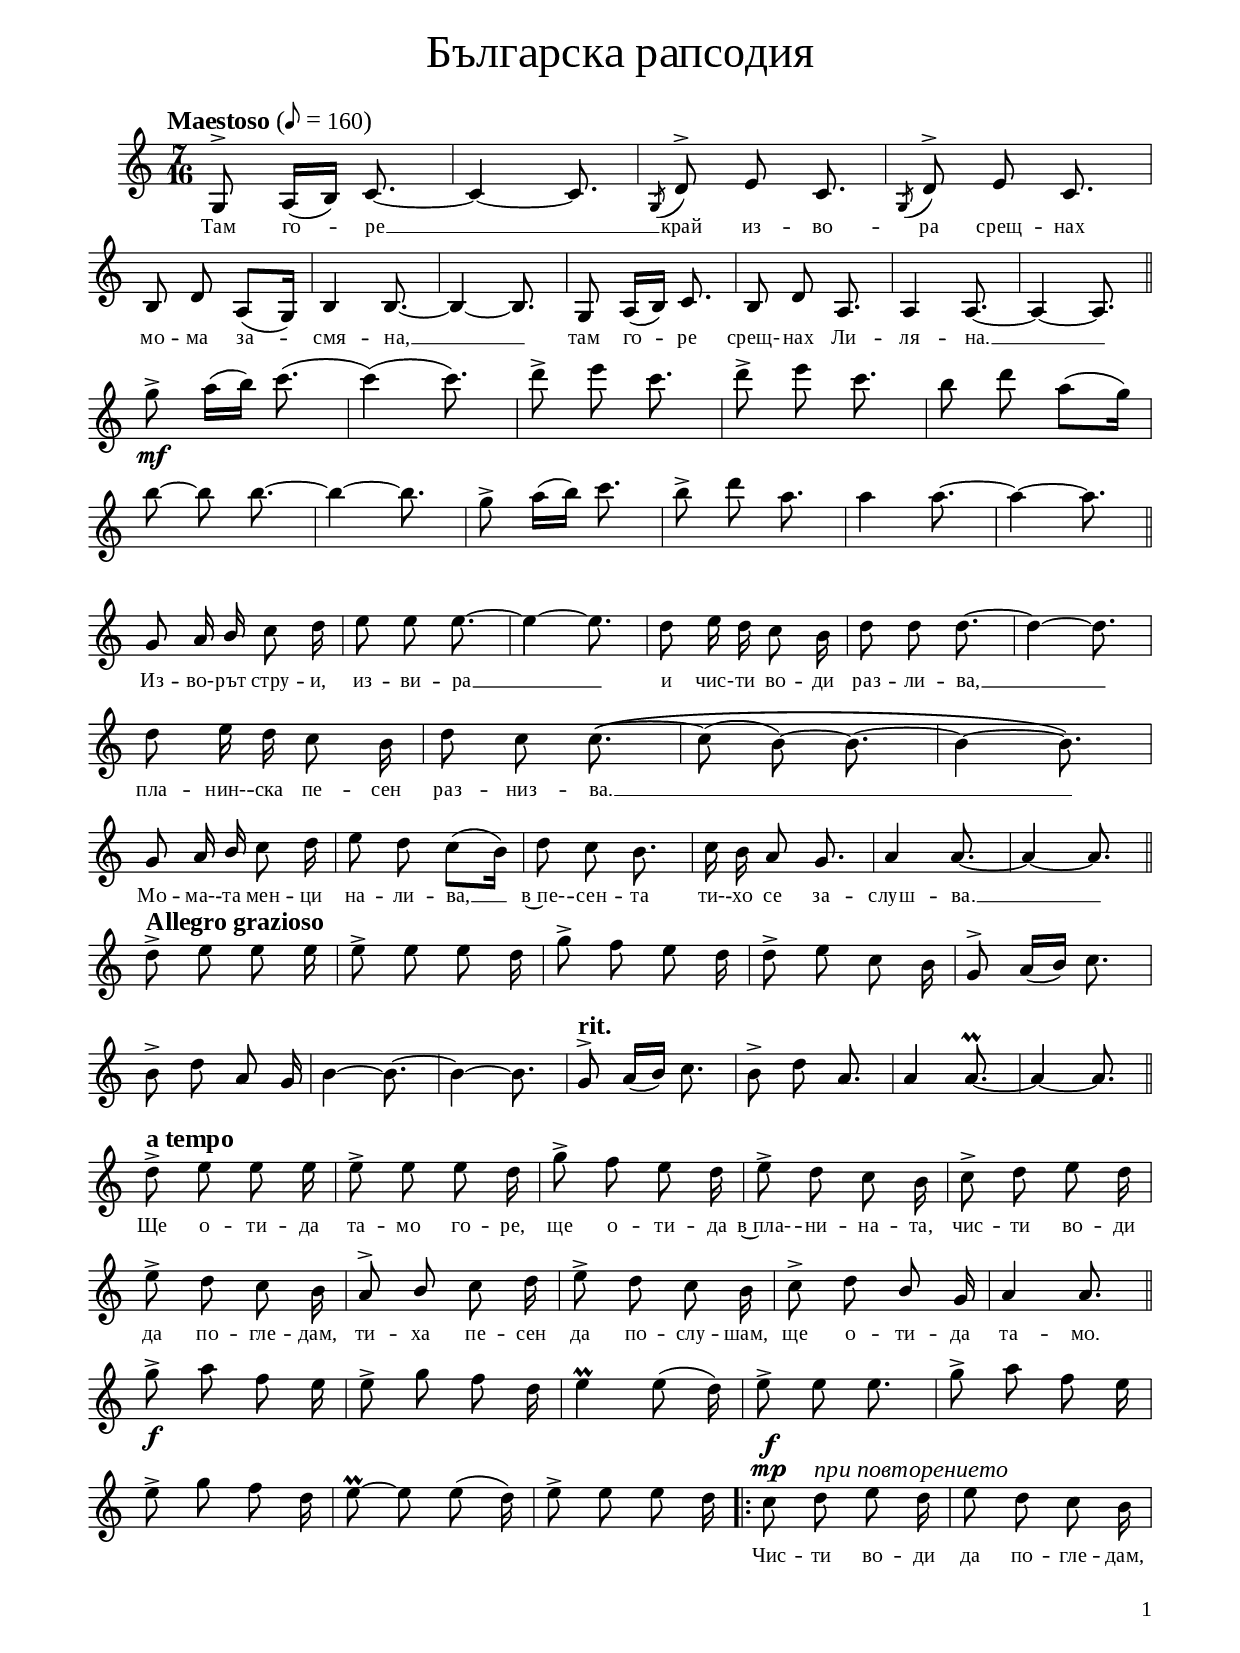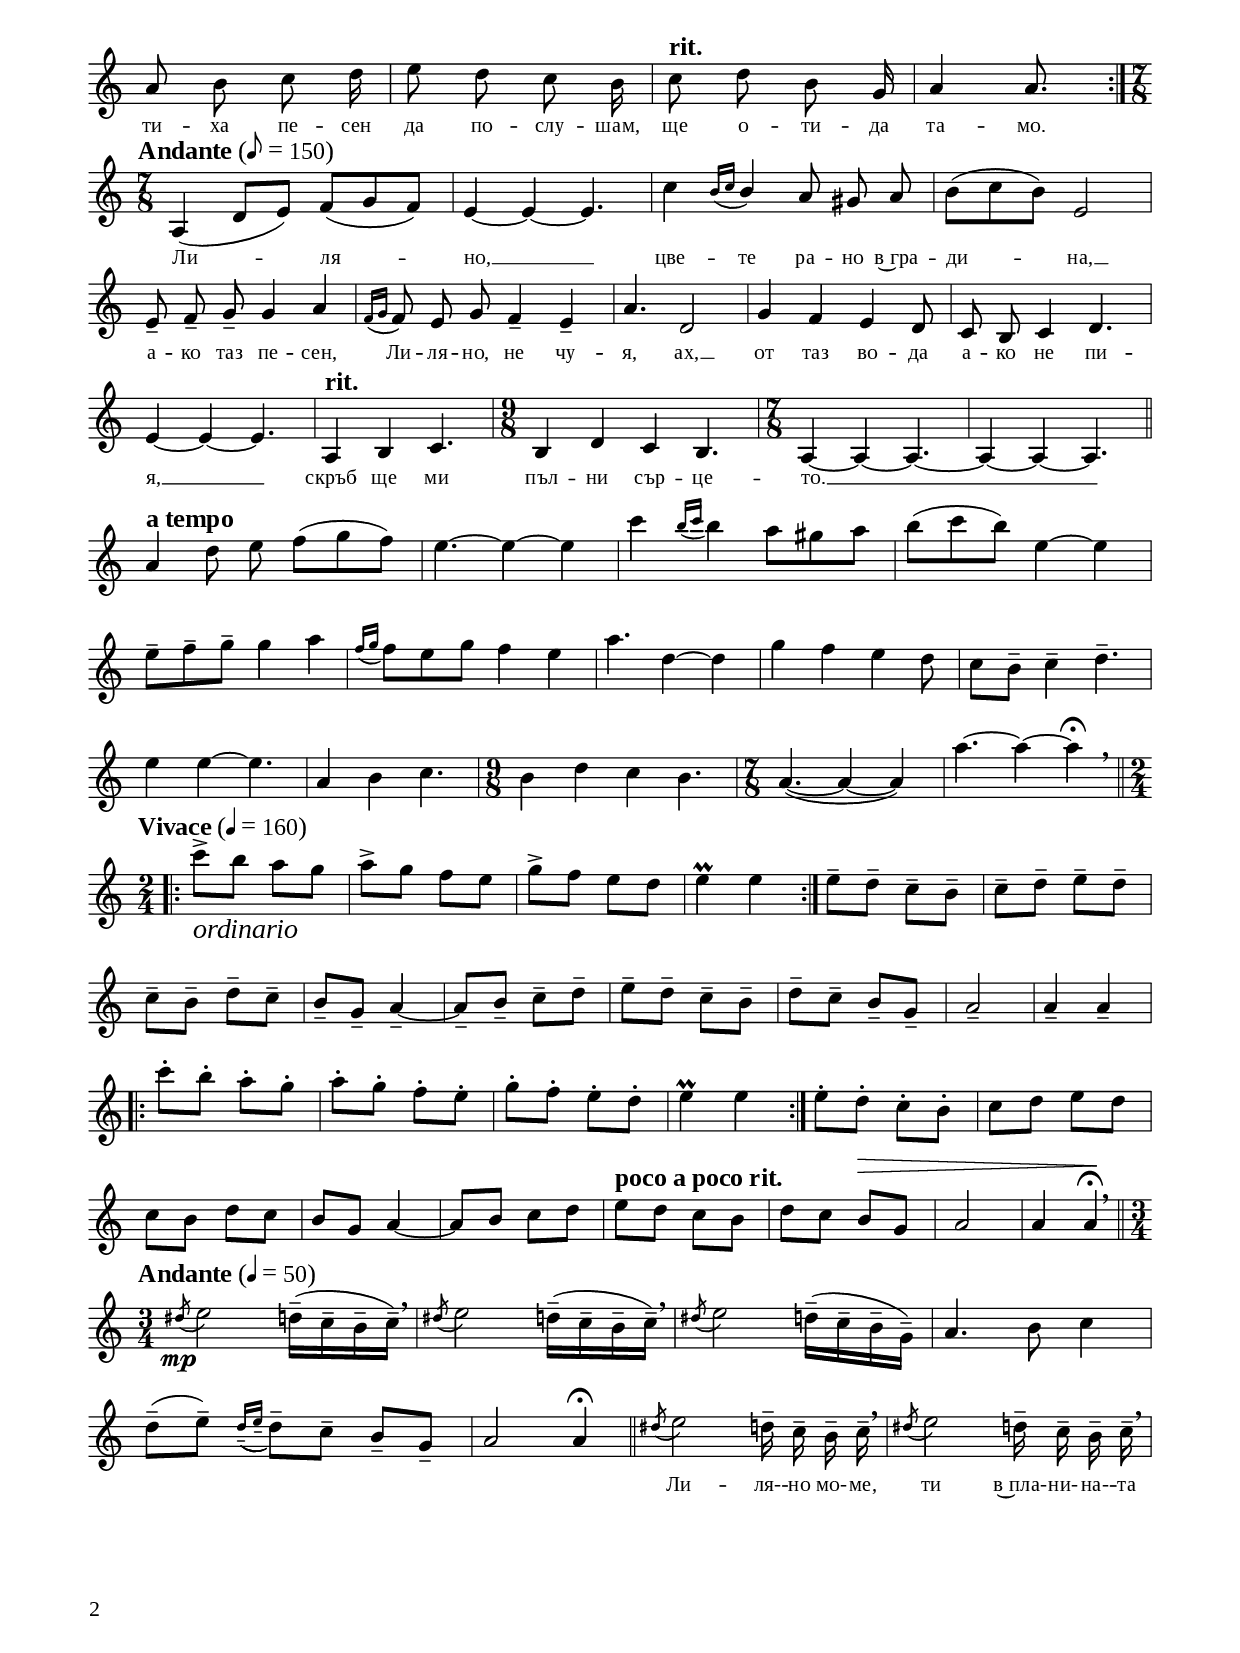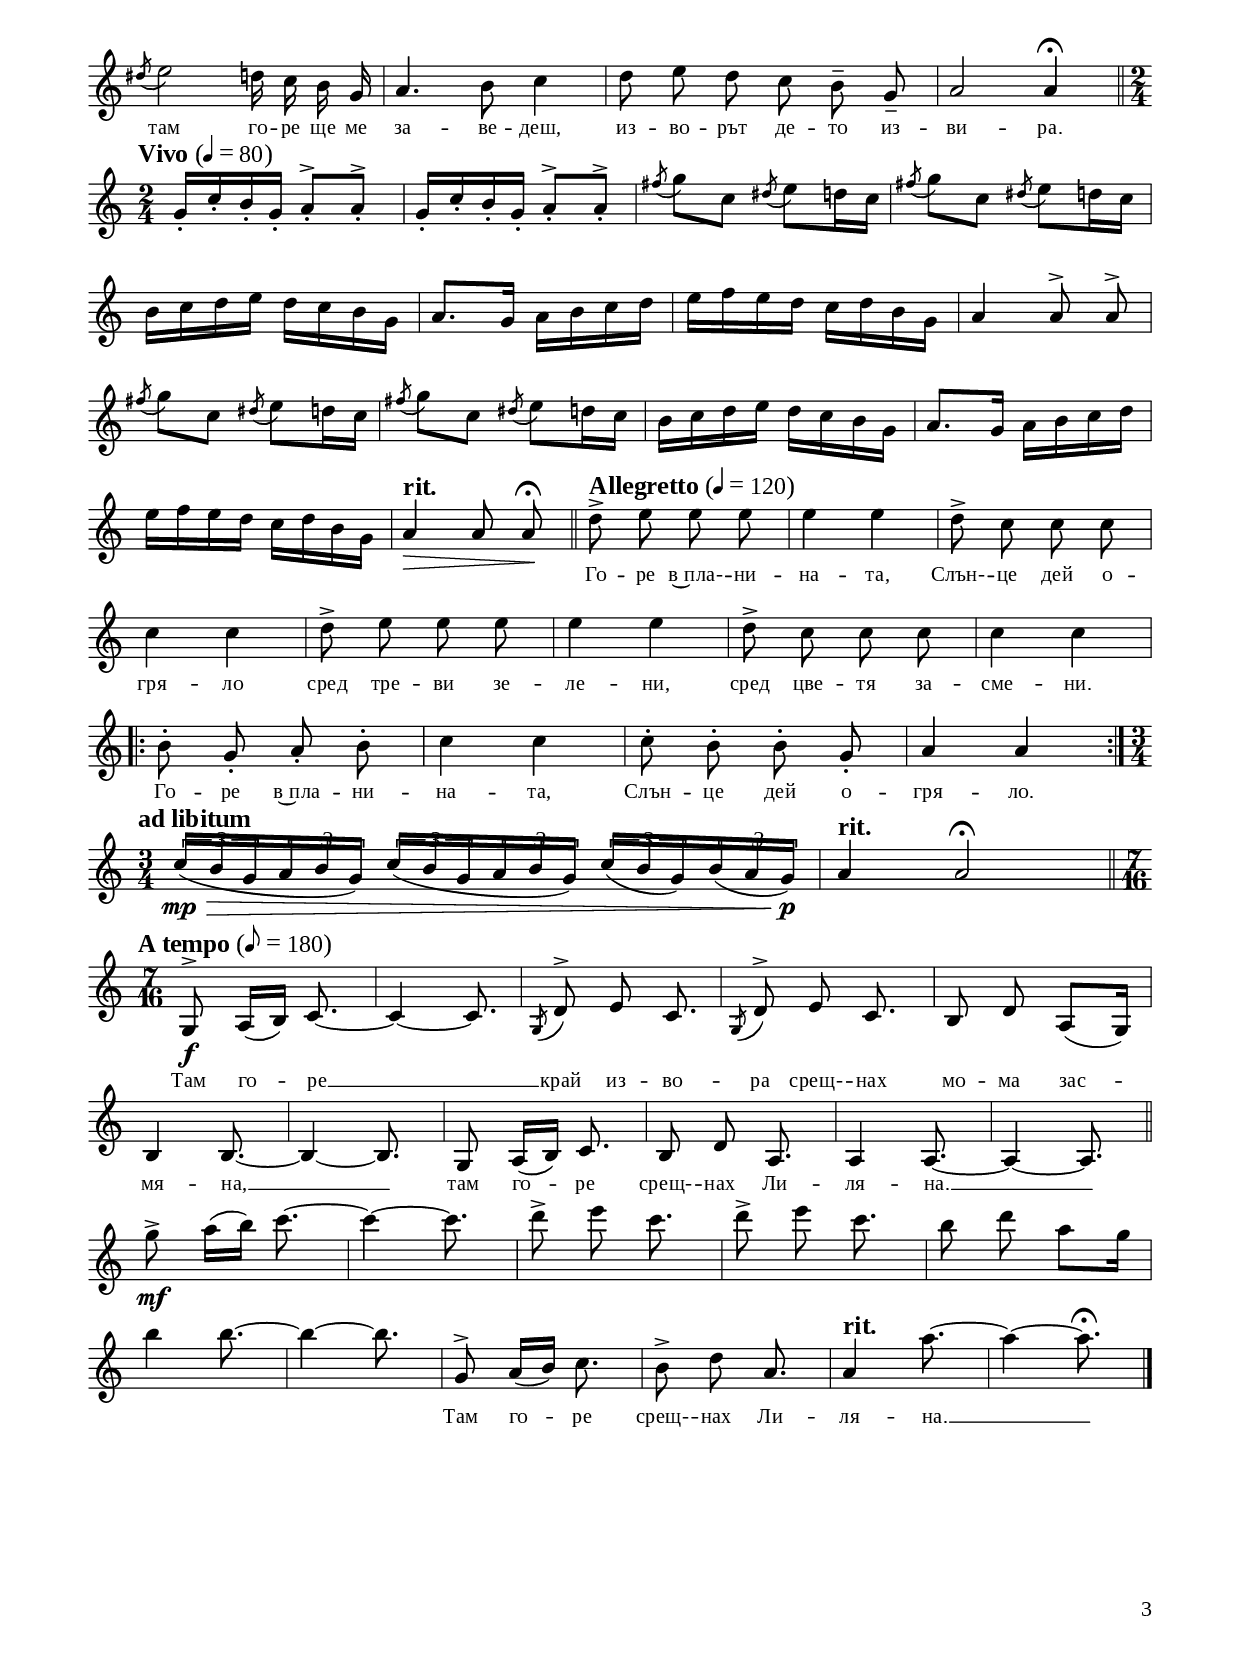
\version "2.24.4"

\include "include/globals.ily"

\bookpart {
  \label #'ref146
  \tocItem \markup "Българска рапсодия"
  \paper {
    print-all-headers = ##t
    print-page-number = ##t
    print-first-page-number = ##t

    % put page numbers on the bottom
    oddHeaderMarkup = \markup ""
    evenHeaderMarkup = \markup ""
    oddFooterMarkup = \markup
    \fill-line {
      ""
      \if \should-print-page-number \fromproperty #'page:page-number-string
    }
    evenFooterMarkup = \markup
    \fill-line {
      \if \should-print-page-number \fromproperty #'page:page-number-string
      ""
    }

    left-margin = 1.5\cm
    right-margin = 1.5\cm
    top-margin = 1.6\cm
    bottom-margin = 1.2\cm
    ragged-bottom = ##t % do not spread the staves to fill the whole vertical space

    % change distance between staves
    system-system-spacing =
    #'((basic-distance . 11)
       (minimum-distance . 6)
       (padding . 1)
       (stretchability . 12))
  }
  \score {
    \include "include/score-layout.ily"

    \new Voice \relative c' {
      \clef treble
      \key c \major
      \time 7/16
      \tempoFunc "Maestoso" 8 "160"
      \autoBeamOff
      g8^\accent a16([b]) c8. ~ | \noBreak
      c4 ~ c8. | \noBreak
      \acciaccatura {g8} d'^\accent e c8. | \noBreak
      \acciaccatura {g8} d'^\accent e c8. | \break
      b8 d a([g16]) | \noBreak

      b4 b8. ~| b4 ~ b8. | \noBreak
      g8 a16([b]) c8. | \noBreak
      b8 d a8. | \noBreak
      a4 a8. ~ | a4 ~ a8. | \bar "||" \break

      g''8\accent_\mf a16[(b)] c8.( | \noBreak
      c4)(c8.) | \noBreak
      d8\accent e c8. | \noBreak
      d8\accent e c8. | \noBreak
      b8 d a([g16]) | \break
      b8 ~ b8 b8. ~ | \noBreak
      b4 ~ b8. | \noBreak
      g8 \accent a16 ([b]) c8. | \noBreak
      b8\accent d a8. | \noBreak
      a4 a8. ~ | \noBreak
      a4 ~ a8. | \bar "||" \break

      g,8 a16 \stemUp b \stemNeutral c8 d16 | \noBreak
      e8 e e8. ~ | \noBreak
      e4 ~ e8. | \noBreak
      d8 e16 d16 c8 b16 | \noBreak
      d8 d d8. ~ | \noBreak

      d4 ~ d8. | \break

      d8 e16 d16 c8 b16 | \noBreak
      d8 c8  c8. ~ \( |\noBreak
      c8 ( b) ~ b8. ~ | \noBreak
      b4 ~ b8. \) | \break
      g8 a16 \stemUp b \stemNeutral c8 d16 | \noBreak
      e8 d c8([b16]) | \noBreak

      d8 c b8. | \noBreak
      c16 b a8 g8. | \noBreak
      a4 a8. ~| \noBreak
      a4 ~ a8. | \bar "||" \break
      \tempo "Allegro grazioso" d8^\accent e e e16 | \noBreak
      e8^\accent e e d16 | \noBreak

      g8^\accent f e d16 | \noBreak
      d8^\accent e c b16 | \noBreak
      g8^\accent a16([b]) c8. | \break
      b8^\accent d a g16 | \noBreak
      b4~ b8. ~ | \noBreak
      b4 ~ b8. | \noBreak
      \tempo "rit." g8^\accent a16([b]) c8. | \noBreak

      b8^\accent d a8. | \noBreak
      a4 a8.\prall ~ | \noBreak
      a4 ~ a8. | \bar "||" \break
      \tempo "a tempo" d8\accent e e e16 | \noBreak
      e8\accent e e d16 | \noBreak
      g8\accent f e d16 | \noBreak

      e8\accent d c b16 | \noBreak
      c8\accent d e d16 | \break
      e8\accent d c b16 | \noBreak
      a8^\accent \stemUp b \stemNeutral c d16 | \noBreak

      e8\accent d c b16 | \noBreak
      c8\accent d \stemUp b \stemNeutral g16 | \noBreak
      a4 a8. | \bar "||"  \break
      g'8\f^\accent a f e16 | \noBreak
      e8^\accent g f d16 | \noBreak

      e4 \prall e8 (d16) | \noBreak
      e8^\accent e e8. | \noBreak
      g8^\accent a f e16 | \break
      e8^\accent g f d16 | \noBreak
      e8\prall~ e8 e8 (d16) | \noBreak
      e8^\accent e e d16  |  \noBreak

      \bar ".|:"
      c8 ^\markup{ \dynamic f } ^\mp d^\markup{ \large \italic{при повторението} } e d16 | \noBreak
      e8 d c b16 | \break
      a8 b c d16 | \noBreak
      e8 d c b16 | \noBreak
      \tempo "rit." c8 d b g16 | \noBreak
      a4 a8. | \break \bar ":|."

      \time 7/8  \tempoFunc "Andante" 8 "150" a,4 (d8[e]) f8([ g f]) | e4 ~ e4 ~ e4. | \noBreak

      c'4 \acciaccatura{ b16[c] } \stemUp b4 \stemNeutral a8 gis a8 |  b8([c b])  e,2 | \break

      e8\tenuto f\tenuto g\tenuto  g4 a4 |  \noBreak

      \acciaccatura {f16[g]}  f8 e g  f4\tenuto e4\tenuto | \noBreak
      a4. d,2 | g4 f e d8 |   c b c4 d4. | \break e4 ~ e4 ~ e4. | \noBreak

      \tempo "rit." a,4 b c4. | \time 9/8 b4 d c b4. | \noBreak
      \time 7/8
      a4 ~ a4 ~ a4. ~ | a4 ~ a4 ~ a4. | \bar "||"  \break
      \tempo "a tempo" a'4  d8 e  f([ g f]) | e4. ~ e4 ~ e4 |  \noBreak

      c'4 \acciaccatura{ b16[c] } b4 a8 [gis  a] | b8 ( [c8 b]) e,4 ~ e4 | \break


      e8\tenuto[f\tenuto g\tenuto] g4 a4 | \noBreak
      \acciaccatura { f16[g] } f8[e g] f4 e | \noBreak

      a4. d,4 ~ d4 | \noBreak
      g4 f e d8 | \noBreak

      c [b\tenuto] c4\tenuto d4.\tenuto| \break e4 e4 ~ e4. |
      a,4 b c4. | \time 9/8 b4 d c b4. | \noBreak
      \time 7/8 a4.~ ( a4 ~ a4) | a'4. ~ a4 ~ a4 \fermata \breathe | \bar "|" \time 2/4 \break    \bar ".|:-||"

      \tempoFunc "Vivace" 4 "160"  c8_\markup{ \huge \italic {ordinario} }\accent[b] a[g] | \noBreak
      a\accent[g] f[e] | \noBreak
      g\accent[f] e[d] | \noBreak
      e4\prall e | \noBreak \bar ":|."

      e8\tenuto[d]\tenuto c\tenuto[b]\tenuto | \noBreak
      c\tenuto[d]\tenuto e\tenuto[d]\tenuto | \break

      c\tenuto[b]\tenuto d\tenuto[c]\tenuto | \noBreak
      b\tenuto[g]\tenuto a4\tenuto~ | \noBreak
      a8\tenuto[b]\tenuto c\tenuto[d]\tenuto | \noBreak
      e\tenuto[d]\tenuto c\tenuto[b]\tenuto | \noBreak
      d\tenuto[c]\tenuto b\tenuto[g]\tenuto | \noBreak
      a2\tenuto | \noBreak
      a4\tenuto a\tenuto | \break \bar ".|:-|"


      c'8\staccato[b]\staccato a\staccato[g]\staccato | \noBreak
      a\staccato[g]\staccato f\staccato[e]\staccato | \noBreak
      g\staccato[f]\staccato e\staccato[d]\staccato | \noBreak
      e4\prall e | \noBreak  \bar ":|."

      e8\staccato[d]\staccato c\staccato[b]\staccato | \noBreak
      c[d] e[d] | \break

      c[b] d[c] | \noBreak
      b[g] a4~ | \noBreak
      a8[b] c[d] | \noBreak
      \tempo "poco a poco rit." e [d] c[b] | \noBreak
      d [c]  b^\>[g]  | \noBreak
      a2 | \noBreak
      a4 a \! \fermata \breathe | \bar "||" \time 3/4 \break

      \tempoFunc "Andante" 4 "50" \acciaccatura { dis8\mp } e2 d16\tenuto([c\tenuto b\tenuto c\tenuto]) \breathe | \noBreak
      \acciaccatura { dis8 } e2 d16\tenuto([c\tenuto  b\tenuto  c\tenuto]) \breathe | \noBreak
      \acciaccatura { dis8 } e2 d16\tenuto([c\tenuto b\tenuto g\tenuto]) | \noBreak
      a4. b8 c4 \break

      d8\tenuto([e\tenuto]) \acciaccatura { d16\tenuto([e\tenuto] } d8\tenuto)[c\tenuto] b\tenuto [g\tenuto] | \noBreak
      a2 a4 \fermata \bar "||" \noBreak
      \acciaccatura { dis8 } e2 d16\tenuto c\tenuto b\tenuto c\tenuto \breathe | \noBreak
      \acciaccatura { dis8 } e2 d16\tenuto c\tenuto b\tenuto c\tenuto  \breathe | \break

      \acciaccatura { dis8 } e2 d16 c b g | \noBreak
      a4. b8 c4 | \noBreak
      d8 e d c b\tenuto g\tenuto | \noBreak
      a2 a4 \fermata | \noBreak \bar "||" \time 2/4 \break

      \tempoFunc "Vivo" 4 "80" g16_\staccato[c_\staccato b_\staccato g_\staccato] a8_\staccato ^\accent[a_\staccato ^\accent] | \noBreak
      g16_\staccato[c_\staccato b_\staccato g_\staccato] a8_\staccato^\accent[a_\staccato^\accent] | \noBreak
      \acciaccatura { fis'8 } g[c,] \acciaccatura { dis } e[d16 c] | \noBreak
      \acciaccatura { fis8 } g[c,] \acciaccatura { dis } e[d16 c] | \break

      b16[c d e] d[c b g] | \noBreak
      a8.[g16] a[b c d] | \noBreak
      e[f e d] c[d b g] | \noBreak
      a4 a8^\accent a^\accent \break

      \acciaccatura { fis'8 } g[c,] \acciaccatura { dis } e[d16 c] | \noBreak
      \acciaccatura { fis8 } g[c,] \acciaccatura { dis } e[d16 c] | \noBreak
      b[c d e] d[c b g] | \noBreak
      a8.[g16] a[b c d] | \break

      e[f e d] c[d b g] | \noBreak
      \tempo "rit." a4\>  a8 a \!  \fermata | \bar "||" \noBreak
      \tempoFunc "Allegretto" 4 "120" d^\accent e e e | \noBreak
      e4 e | \noBreak
      d8^\accent c c c | \break

      c4 c | \noBreak
      d8^\accent e e e | \noBreak
      e4 e | \noBreak
      d8^\accent c c c | \noBreak
      c4 c | \break \bar ".|:-|"
      b8^\staccato g_\staccato a_\staccato b^\staccato | \noBreak
      c4 c | \noBreak
      c8^\staccato b^\staccato b^\staccato g_\staccato | \noBreak
      a4 a |
      \time 3/4 \break \bar ":|."

      \override TupletBracket.positions = #'(3 . 3)
      \tempo "ad libitum"
      \tuplet 3/2 8 { c16\>\mp([b g a b g]) c16([b g a b g]) c16([b g) b(a g\!\p])  } | \noBreak
      \tempo"rit." a4 a2 \fermata | \bar "||" \time 7/16 \break

      \tempoFunc "A tempo" 8 "180" g,8\f^\accent a16([b]) c8.~ | \noBreak
      c4~ c8. | \noBreak
      \acciaccatura { g8 } d'^\accent e c8. | \noBreak
      \acciaccatura { g8 } d'^\accent e c8. | \noBreak
      b8 d a([g16]) | \break
      b4 b8. ~ | b4 ~ b8. |\noBreak
      g8 a16([b]) c8. | \noBreak
      b8 d a8. | \noBreak
      a4 a8. ~ | a4 ~ a8. \bar "||" \break
      g''8\mf\accent a16([b]) c8.~ | \noBreak
      c4~ c8. | \noBreak
      d8\accent e c8. | \noBreak
      d8\accent e c8. | \noBreak
      b8 d a[g16]| \break
      b4 b8. ~ | b4 ~ b8. | \noBreak
      g,8^\accent a16([b]) c8. | \noBreak
      b8^\accent d a8. \tempo "rit." | \noBreak
      a4 a'8. ~ | \noBreak
      a4 ~ a8. \fermata | \bar "|."
    }

    \addlyrics {
      Там го -- ре __ край из -- во -- ра срещ -- нах мо -- ма за --
      смя -- на, __ там го -- ре "срещ-" -- нах Ли -- ля -- на. __ ""
      \repeat unfold 21 { \skip 1 }
      Из -- "во-" -- рът стру -- и, из -- ви -- ра __ и "чис-" -- ти во -- ди раз -- ли -- ва, __
      пла -- "нин-" -- ска пе -- сен раз -- низ -- ва. __
      Mо -- "ма-" -- та мен -- ци на -- ли -- ва, __
      "в~пе-" -- сен -- та "ти-" -- хо се за -- слуш -- ва. __ ""
      \repeat unfold 31 { \skip 1  }
      Ще о -- ти -- да та -- мо го -- ре, ще о -- ти -- да
      "в~пла-" -- ни -- на -- та, чис -- ти во -- ди да по -- гле -- дам, ти -- ха пе -- сен
      да по -- слу -- шам, ще о -- ти -- да та -- мо.
      \repeat unfold 27 { \skip 2 }
      Чис -- ти во -- ди да по -- гле -- дам, ти -- ха пе -- сен да по -- слу -- шам,
      ще о -- ти -- да та -- мо. Ли -- ля -- но, __
      цве -- те ра -- но в~гра -- ди -- на, __ а -- ко таз пе -- сен,
      Ли -- ля -- но, не чу -- я, ах, __ от таз во -- да а -- ко не пи -- я, __
      скръб ще ми пъл -- ни сър -- це -- то. __ ""
      \repeat unfold 97 { \skip 1 }
      Ли -- "ля-" -- но "мо-" -- ме, ти "в~пла-" -- "ни-" -- "на-" -- та
      там го -- ре ще ме за -- ве -- деш, из -- во -- рът де -- то из -- ви -- ра.
      \repeat unfold 30 { \skip 1 }
      Го -- ре "в~пла-" -- ни -- на -- та, "Слън-" -- це дей о --
      гря -- ло сред тре -- ви зе -- ле -- ни, сред цве -- тя за -- сме -- ни.
      Го -- ре в~пла -- ни -- на -- та, Слън -- це дей о -- гря -- ло.
      \repeat unfold 5 { \skip 1 }
      Там го -- ре __ край из -- во -- ра "срещ-" -- нах мо -- ма зас -- мя -- на, __
      там го -- ре "срещ-" -- нах Ли -- ля -- на. __ ""
      \repeat unfold 13 { \skip 1 }
      Там го -- ре "срещ-" -- нах Ли -- ля -- на. __ ""
    }

    \header {
      title = \titleFunc #'ref_desc_15 "Българска рапсодия" "Bălgarska rapsodija"
    }

    \midi{}

  } % score


} % bookpart
